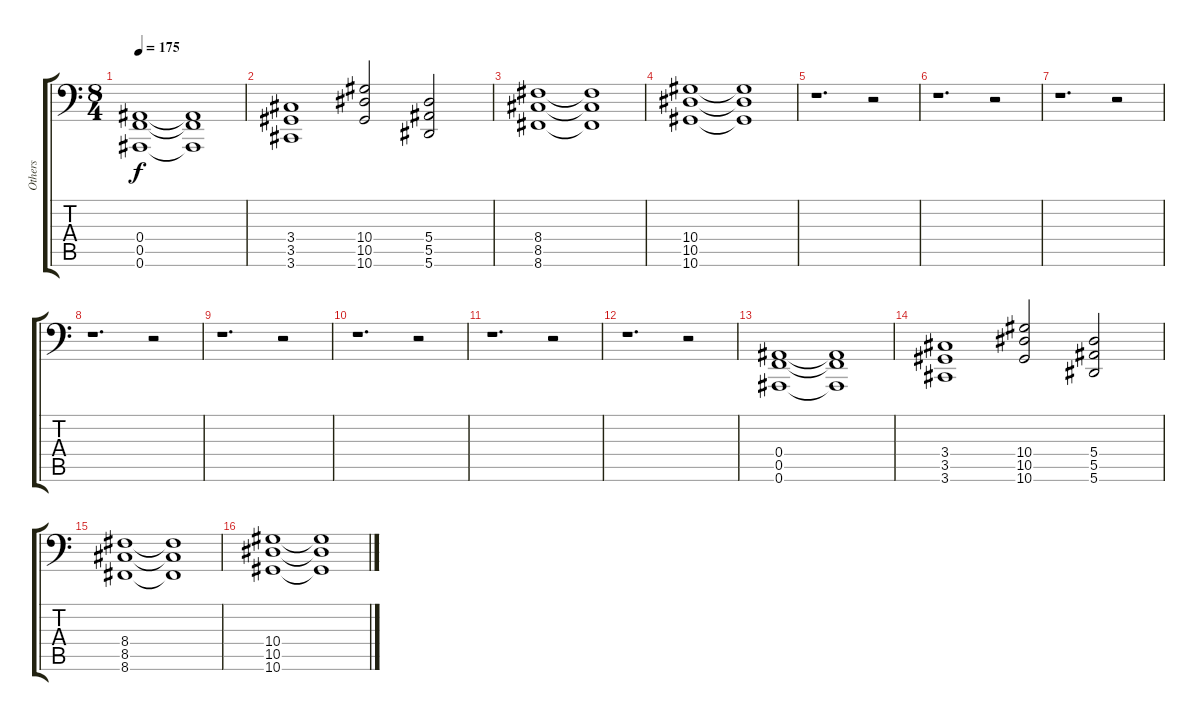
\track ("Others" "Others") {instrument tremolostrings}
\staff {score tabs}
\tuning (C4 G3 Eb3 Bb2 F2 Bb1) {hide}
\ts (8 4)
\tempo 175
\clef f4
\ks c
(0.4 0.5 0.6).1{dy f} (0.4{t} 0.5{t} 0.6{t}).1 |
(3.4 3.5 3.6).1 (10.4 10.5 10.6).2 (5.4 5.5 5.6).2 |
(8.4 8.5 8.6).1 (8.4{t} 8.5{t} 8.6{t}).1 |
(10.4 10.5 10.6).1 (10.4{t} 10.5{t} 10.6{t}).1 |
\section ("" "")
r.1{d} r.2 |
r.1{d} r.2 |
r.1{d} r.2 |
r.1{d} r.2 |
r.1{d} r.2 |
r.1{d} r.2 |
r.1{d} r.2 |
r.1{d} r.2 |
\section ("" "")
(0.4 0.5 0.6).1 (0.4{t} 0.5{t} 0.6{t}).1 |
(3.4 3.5 3.6).1 (10.4 10.5 10.6).2 (5.4 5.5 5.6).2 |
(8.4 8.5 8.6).1 (8.4{t} 8.5{t} 8.6{t}).1 |
(10.4 10.5 10.6).1 (10.4{t} 10.5{t} 10.6{t}).1
